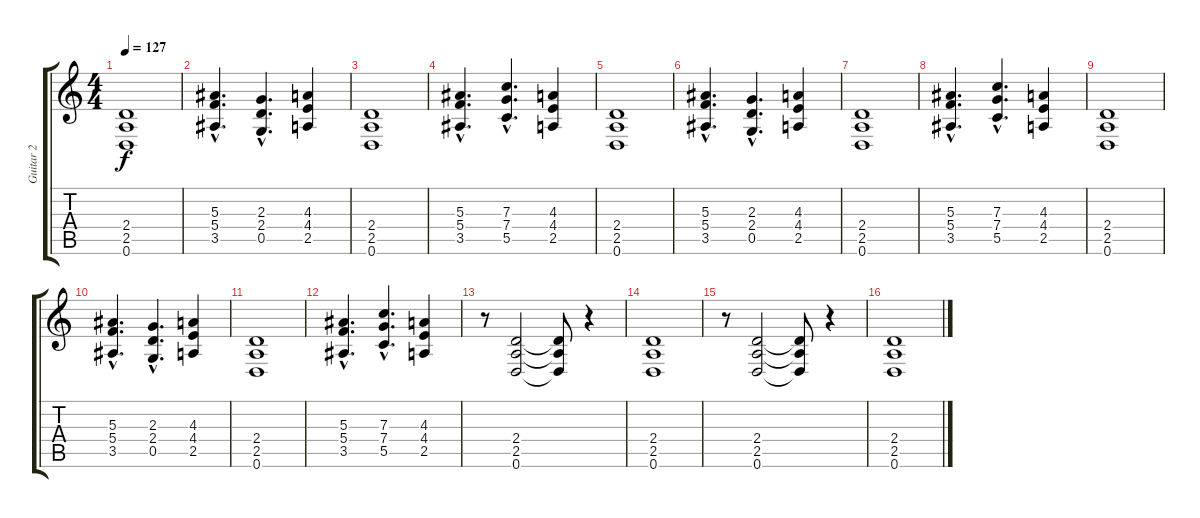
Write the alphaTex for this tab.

\track ("Guitar 2" "Guitar 2") {instrument distortionguitar}
\staff {score tabs}
\tuning (D4 A3 F3 C3 G2 D2) {hide}
\ts (4 4)
\tempo 127
\clef g2
\ks c
(2.4 2.5 0.6).1{dy f} |
(5.3{hac} 5.4{hac} 3.5{hac}).4{d} (2.3{hac} 2.4{hac} 0.5{hac}).4{d} (4.3 4.4 2.5).4 |
(2.4 2.5 0.6).1 |
(5.3{hac} 5.4{hac} 3.5{hac}).4{d} (7.3{hac} 7.4{hac} 5.5{hac}).4{d} (4.3 4.4 2.5).4 |
(2.4 2.5 0.6).1 |
(5.3{hac} 5.4{hac} 3.5{hac}).4{d} (2.3{hac} 2.4{hac} 0.5{hac}).4{d} (4.3 4.4 2.5).4 |
(2.4 2.5 0.6).1 |
(5.3{hac} 5.4{hac} 3.5{hac}).4{d} (7.3{hac} 7.4{hac} 5.5{hac}).4{d} (4.3 4.4 2.5).4 |
(2.4 2.5 0.6).1 |
(5.3{hac} 5.4{hac} 3.5{hac}).4{d} (2.3{hac} 2.4{hac} 0.5{hac}).4{d} (4.3 4.4 2.5).4 |
(2.4 2.5 0.6).1 |
(5.3{hac} 5.4{hac} 3.5{hac}).4{d} (7.3{hac} 7.4{hac} 5.5{hac}).4{d} (4.3 4.4 2.5).4 |
r.8 (2.4 2.5 0.6).2 (2.4{t} 2.5{t} 0.6{t}).8 r.4 |
(2.4 2.5 0.6).1 |
r.8 (2.4 2.5 0.6).2 (2.4{t} 2.5{t} 0.6{t}).8 r.4 |
(2.4 2.5 0.6).1
